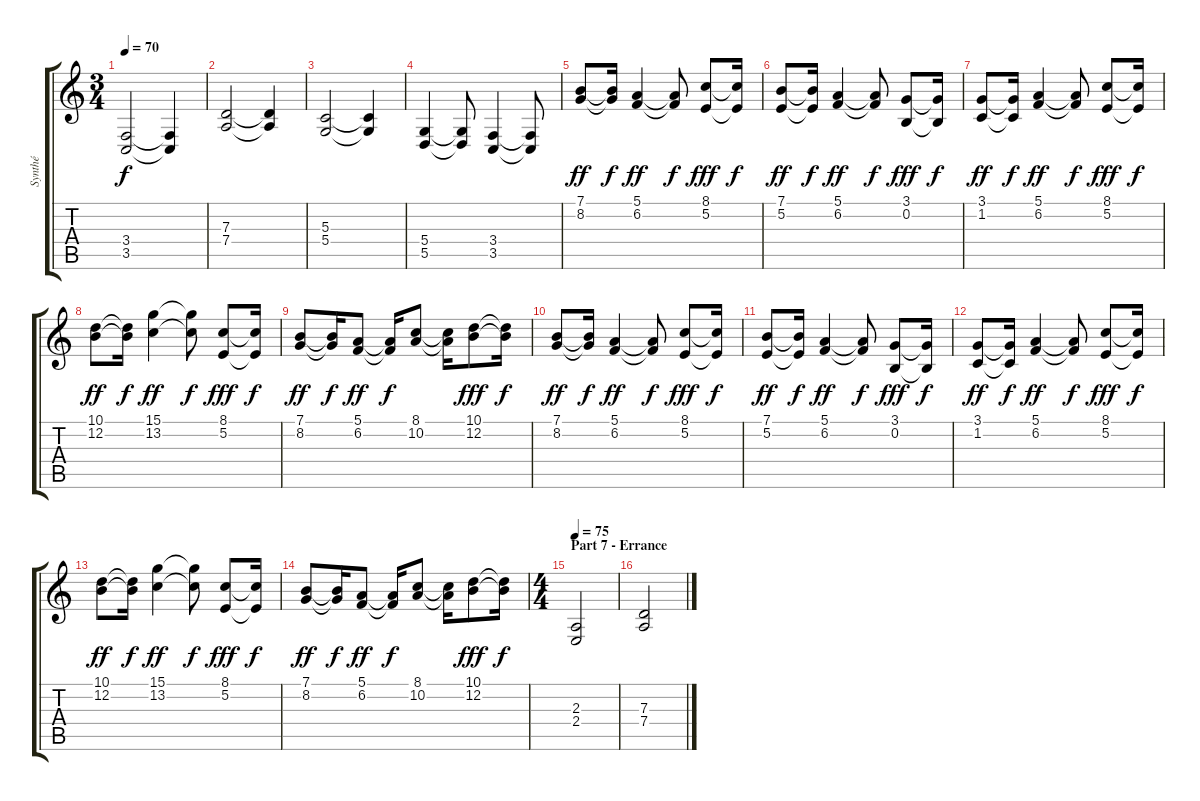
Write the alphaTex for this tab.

\track ("Synthé" "Synthé") {instrument stringensemble1}
\staff {score tabs}
\tuning (E4 B3 G3 D3 A2 E2) {hide}
\ts (3 4)
\tempo 70
\clef g2
\ks c
(3.4 3.5).2{dy f volume 9} (3.4{t} 3.5{t}).4 |
(7.3 7.4).2 (7.3{t} 7.4{t}).4 |
(5.3 5.4).2 (5.3{t} 5.4{t}).4 |
(5.4 5.5).4 (5.4{t} 5.5{t}).8 (3.4 3.5).4 (3.4{t} 3.5{t}).8 |
(7.1 8.2).8{dy ff} (7.1{t} 8.2{t}).16{dy f} (5.1 6.2).4{dy ff} (5.1{t} 6.2{t}).8{dy f} (8.1 5.2).8{dy fff} (8.1{t} 5.2{t}).16{dy f} |
(7.1 5.2).8{dy ff} (7.1{t} 5.2{t}).16{dy f} (5.1 6.2).4{dy ff} (5.1{t} 6.2{t}).8{dy f} (3.1 0.2).8{dy fff} (3.1{t} 0.2{t}).16{dy f} |
(3.1 1.2).8{dy ff} (3.1{t} 1.2{t}).16{dy f} (5.1 6.2).4{dy ff} (5.1{t} 6.2{t}).8{dy f} (8.1 5.2).8{dy fff} (8.1{t} 5.2{t}).16{dy f} |
(10.1 12.2).8{dy ff} (10.1{t} 12.2{t}).16{dy f} (15.1 13.2).4{dy ff} (15.1{t} 13.2{t}).8{dy f} (8.1 5.2).8{dy fff} (8.1{t} 5.2{t}).16{dy f} |
(7.1 8.2).8{dy ff} (7.1{t} 8.2{t}).16{dy f} (5.1 6.2).8{dy ff} (5.1{t} 6.2{t}).16{dy f} (8.1 10.2).8 (8.1{t} 10.2{t}).16 (10.1 12.2).8{dy fff} (10.1{t} 12.2{t}).16{dy f} |
(7.1 8.2).8{dy ff} (7.1{t} 8.2{t}).16{dy f} (5.1 6.2).4{dy ff} (5.1{t} 6.2{t}).8{dy f} (8.1 5.2).8{dy fff} (8.1{t} 5.2{t}).16{dy f} |
(7.1 5.2).8{dy ff} (7.1{t} 5.2{t}).16{dy f} (5.1 6.2).4{dy ff} (5.1{t} 6.2{t}).8{dy f} (3.1 0.2).8{dy fff} (3.1{t} 0.2{t}).16{dy f} |
(3.1 1.2).8{dy ff} (3.1{t} 1.2{t}).16{dy f} (5.1 6.2).4{dy ff} (5.1{t} 6.2{t}).8{dy f} (8.1 5.2).8{dy fff} (8.1{t} 5.2{t}).16{dy f} |
(10.1 12.2).8{dy ff} (10.1{t} 12.2{t}).16{dy f} (15.1 13.2).4{dy ff} (15.1{t} 13.2{t}).8{dy f} (8.1 5.2).8{dy fff} (8.1{t} 5.2{t}).16{dy f} |
(7.1 8.2).8{dy ff} (7.1{t} 8.2{t}).16{dy f} (5.1 6.2).8{dy ff} (5.1{t} 6.2{t}).16{dy f} (8.1 10.2).8 (8.1{t} 10.2{t}).16 (10.1 12.2).8{dy fff} (10.1{t} 12.2{t}).16{dy f} |
\ts (4 4)
\section ("" "Part 7 - Errance")
\tempo 75
(2.3 2.4).2 |
(7.3 7.4).2
